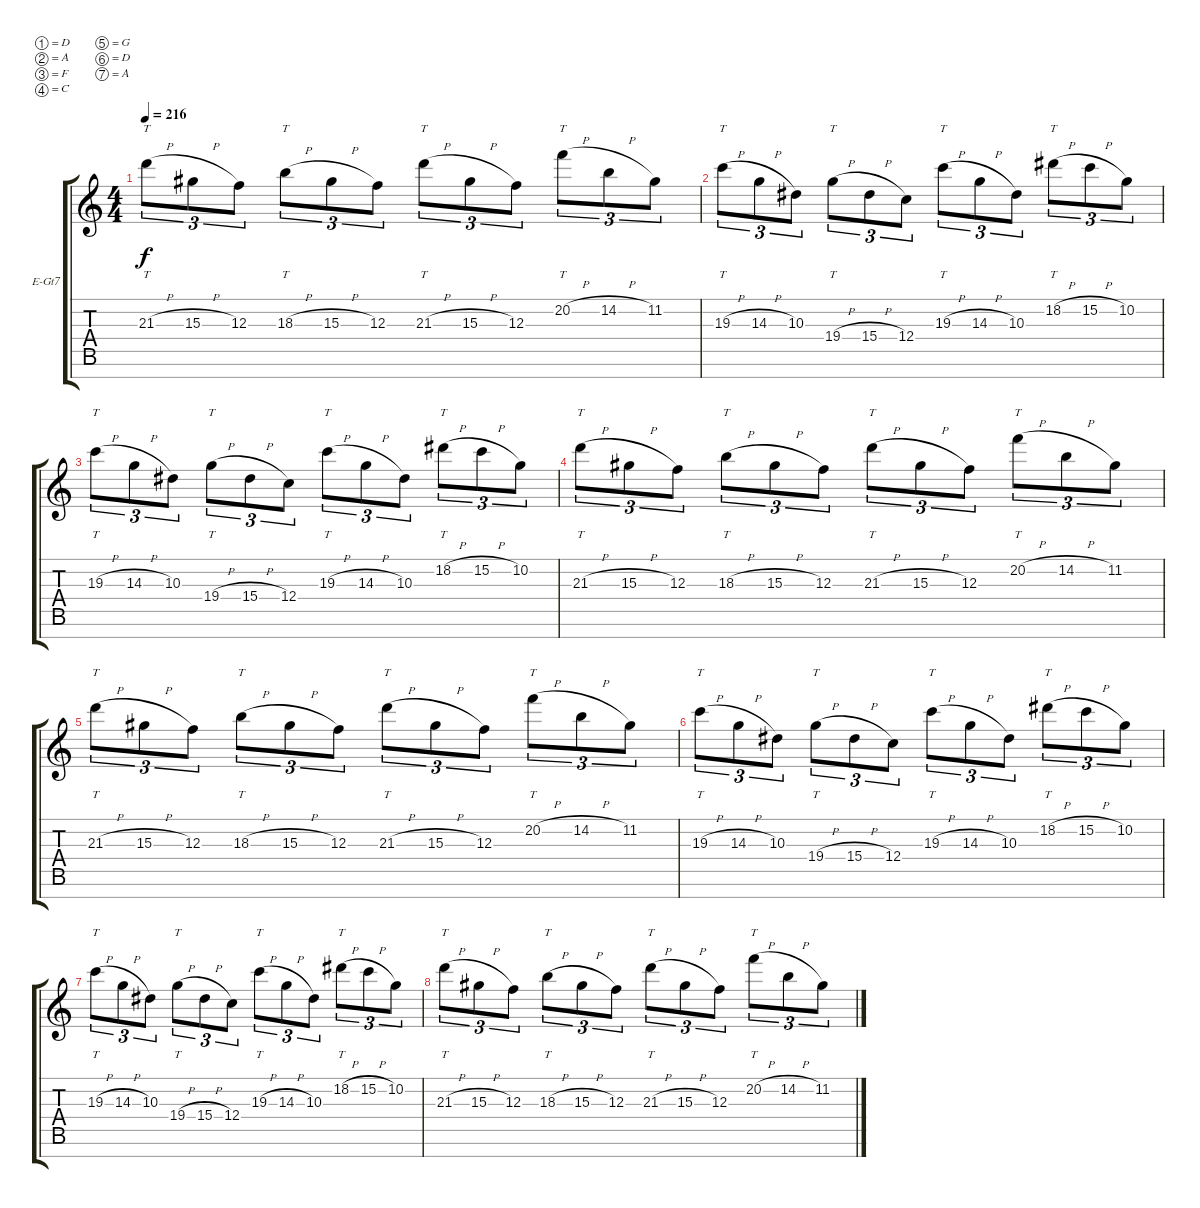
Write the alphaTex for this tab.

\bracketExtendMode groupsimilarinstruments
\firstSystemTrackNameOrientation horizontal
\otherSystemsTrackNameOrientation horizontal
\track ("Kévin Chartré" "E-Gt7") {instrument distortionguitar}
\staff {score tabs}
\tuning (D4 A3 F3 C3 G2 D2 A1)
\ts (4 4)
\tempo 216
\clef g2
\ks c
21.3{h}.8{tt tu (3 2) dy f} 15.3{h}.8{tu (3 2)} 12.3.8{tu (3 2)} 18.3{h}.8{tt tu (3 2)} 15.3{h}.8{tu (3 2)} 12.3.8{tu (3 2)} 21.3{h}.8{tt tu (3 2)} 15.3{h}.8{tu (3 2)} 12.3.8{tu (3 2)} 20.2{h}.8{tt tu (3 2)} 14.2{h}.8{tu (3 2)} 11.2.8{tu (3 2)} |
19.3{h}.8{tt tu (3 2)} 14.3{h}.8{tu (3 2)} 10.3.8{tu (3 2)} 19.4{h}.8{tt tu (3 2)} 15.4{h}.8{tu (3 2)} 12.4.8{tu (3 2)} 19.3{h}.8{tt tu (3 2)} 14.3{h}.8{tu (3 2)} 10.3.8{tu (3 2)} 18.2{h}.8{tt tu (3 2)} 15.2{h}.8{tu (3 2)} 10.2.8{tu (3 2)} |
19.3{h}.8{tt tu (3 2)} 14.3{h}.8{tu (3 2)} 10.3.8{tu (3 2)} 19.4{h}.8{tt tu (3 2)} 15.4{h}.8{tu (3 2)} 12.4.8{tu (3 2)} 19.3{h}.8{tt tu (3 2)} 14.3{h}.8{tu (3 2)} 10.3.8{tu (3 2)} 18.2{h}.8{tt tu (3 2)} 15.2{h}.8{tu (3 2)} 10.2.8{tu (3 2)} |
21.3{h}.8{tt tu (3 2)} 15.3{h}.8{tu (3 2)} 12.3.8{tu (3 2)} 18.3{h}.8{tt tu (3 2)} 15.3{h}.8{tu (3 2)} 12.3.8{tu (3 2)} 21.3{h}.8{tt tu (3 2)} 15.3{h}.8{tu (3 2)} 12.3.8{tu (3 2)} 20.2{h}.8{tt tu (3 2)} 14.2{h}.8{tu (3 2)} 11.2.8{tu (3 2)} |
21.3{h}.8{tt tu (3 2)} 15.3{h}.8{tu (3 2)} 12.3.8{tu (3 2)} 18.3{h}.8{tt tu (3 2)} 15.3{h}.8{tu (3 2)} 12.3.8{tu (3 2)} 21.3{h}.8{tt tu (3 2)} 15.3{h}.8{tu (3 2)} 12.3.8{tu (3 2)} 20.2{h}.8{tt tu (3 2)} 14.2{h}.8{tu (3 2)} 11.2.8{tu (3 2)} |
19.3{h}.8{tt tu (3 2)} 14.3{h}.8{tu (3 2)} 10.3.8{tu (3 2)} 19.4{h}.8{tt tu (3 2)} 15.4{h}.8{tu (3 2)} 12.4.8{tu (3 2)} 19.3{h}.8{tt tu (3 2)} 14.3{h}.8{tu (3 2)} 10.3.8{tu (3 2)} 18.2{h}.8{tt tu (3 2)} 15.2{h}.8{tu (3 2)} 10.2.8{tu (3 2)} |
19.3{h}.8{tt tu (3 2)} 14.3{h}.8{tu (3 2)} 10.3.8{tu (3 2)} 19.4{h}.8{tt tu (3 2)} 15.4{h}.8{tu (3 2)} 12.4.8{tu (3 2)} 19.3{h}.8{tt tu (3 2)} 14.3{h}.8{tu (3 2)} 10.3.8{tu (3 2)} 18.2{h}.8{tt tu (3 2)} 15.2{h}.8{tu (3 2)} 10.2.8{tu (3 2)} |
21.3{h}.8{tt tu (3 2)} 15.3{h}.8{tu (3 2)} 12.3.8{tu (3 2)} 18.3{h}.8{tt tu (3 2)} 15.3{h}.8{tu (3 2)} 12.3.8{tu (3 2)} 21.3{h}.8{tt tu (3 2)} 15.3{h}.8{tu (3 2)} 12.3.8{tu (3 2)} 20.2{h}.8{tt tu (3 2)} 14.2{h}.8{tu (3 2)} 11.2.8{tu (3 2)}
